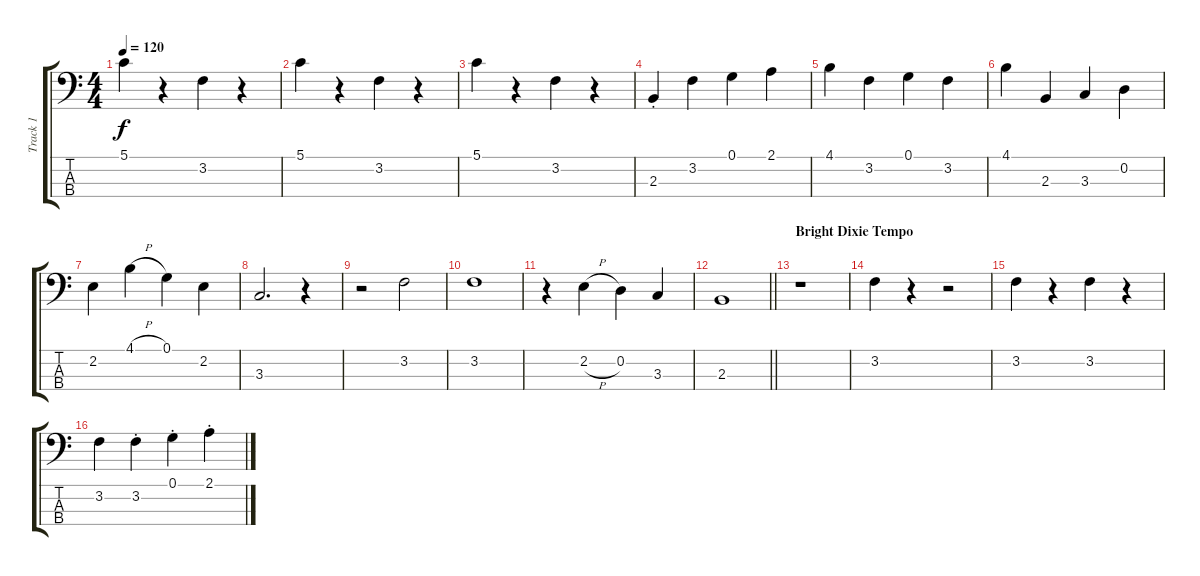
\track ("Track 1" "Track 1") {instrument electricbassfinger}
\staff {score tabs}
\tuning (G2 D2 A1 E1) {hide}
\ts (4 4)
\tempo 120
\clef f4
\ks c
5.1.4{dy f} r.4 3.2.4 r.4 |
5.1.4 r.4 3.2.4 r.4 |
5.1.4 r.4 3.2.4 r.4 |
2.3{st}.4 3.2.4 0.1.4 2.1.4 |
4.1.4 3.2.4 0.1.4 3.2.4 |
4.1.4 2.3.4 3.3.4 0.2.4 |
2.2.4 4.1{h}.4 0.1.4 2.2.4 |
3.3.2{d} r.4 |
r.2 3.2.2 |
3.2.1 |
r.4 2.2{h}.4 0.2.4 3.3.4 |
\barLineRight lightlight
2.3.1 |
\section ("" "Bright Dixie Tempo")
r.1 |
3.2.4 r.4 r.2 |
3.2.4 r.4 3.2.4 r.4 |
3.2.4 3.2{st}.4 0.1{st}.4 2.1{st}.4
